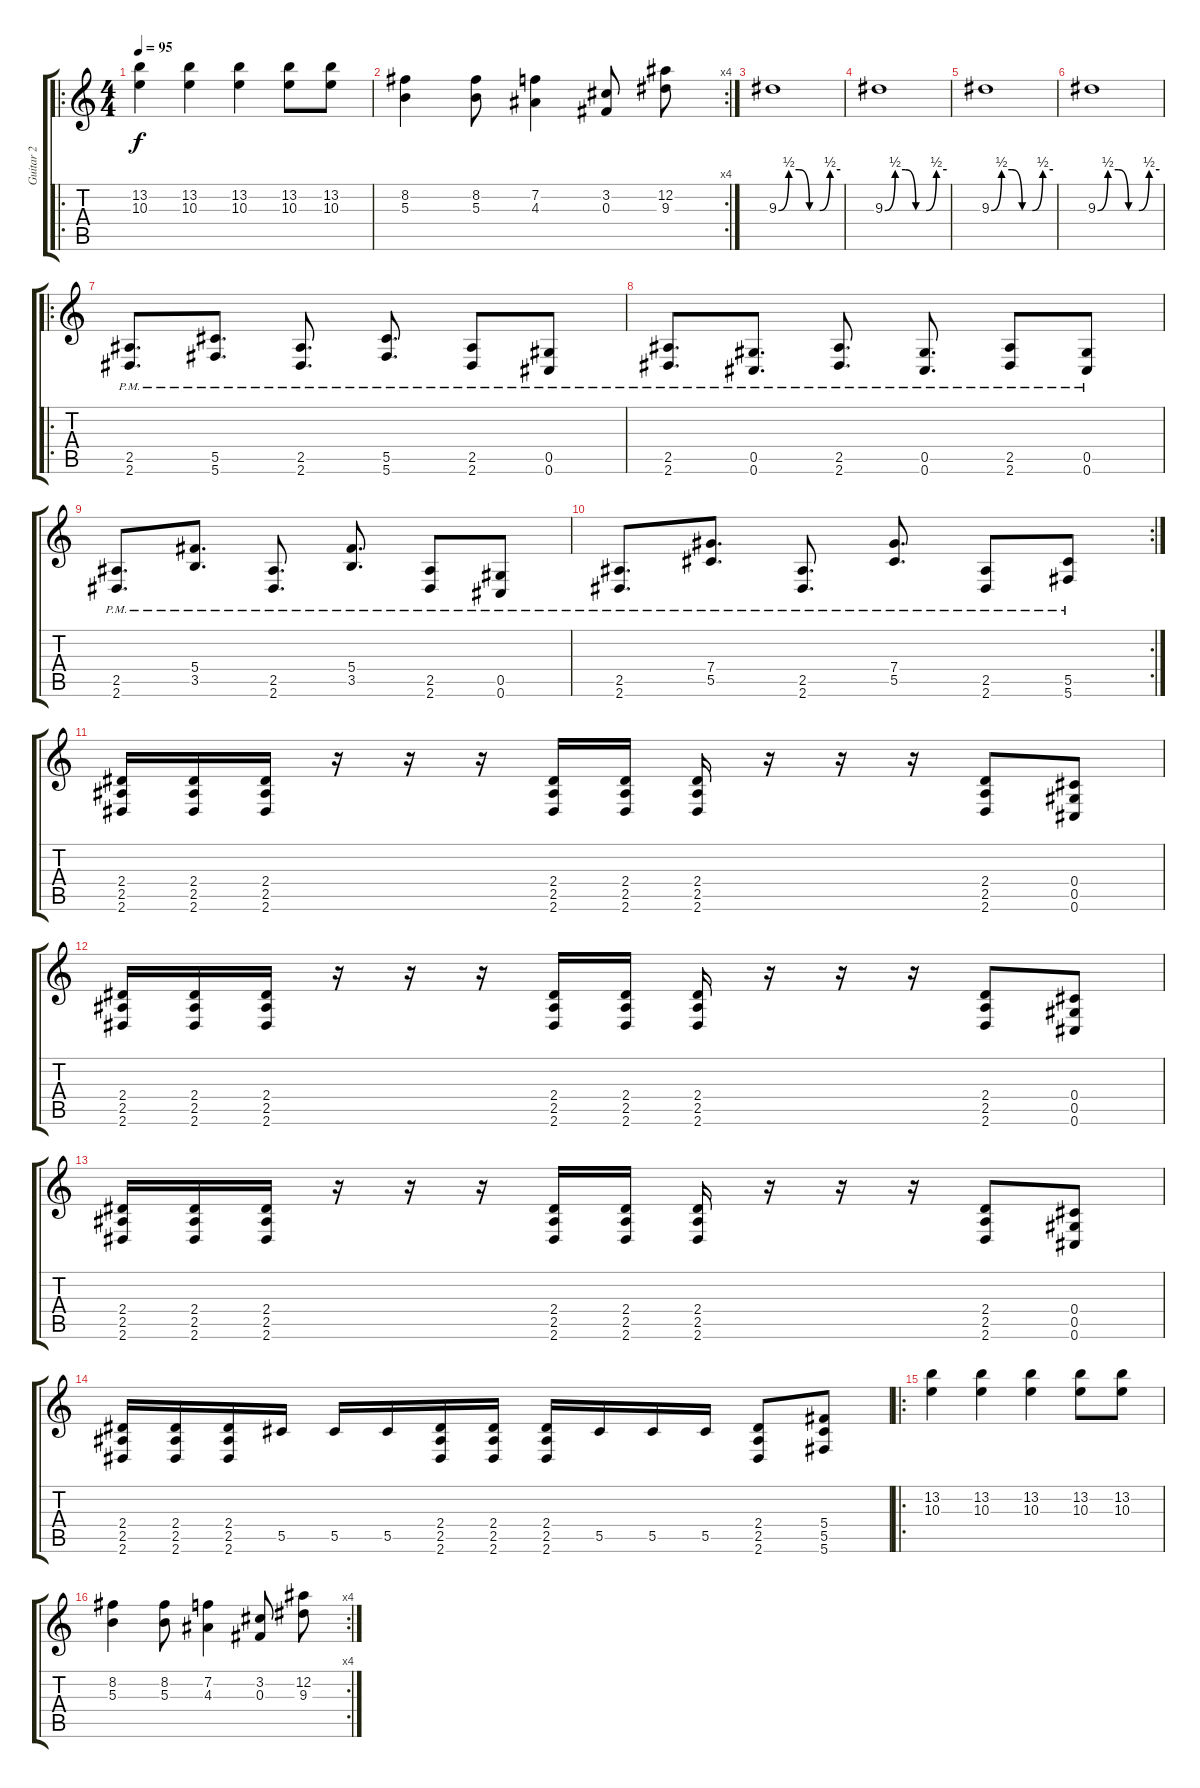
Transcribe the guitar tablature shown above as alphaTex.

\track ("Guitar 2" "Guitar 2") {instrument distortionguitar}
\staff {score tabs}
\tuning (Eb4 Bb3 Gb3 Db3 Ab2 Db2) {hide}
\ro
\ts (4 4)
\tempo 95
\clef g2
\ks c
(13.2 10.3).4{dy f} (13.2 10.3).4 (13.2 10.3).4 (13.2 10.3).8 (13.2 10.3).8 |
\rc 4
(8.2 5.3).4 (8.2 5.3).8 (7.2 4.3).4 (3.2 0.3).8 (12.2 9.3).8 |
9.3{be (custom 0 0 10 2 20 2 30 0 40 0 50 2 60 2)}.1 |
9.3{be (custom 0 0 10 2 20 2 30 0 40 0 50 2 60 2)}.1 |
9.3{be (custom 0 0 10 2 20 2 30 0 40 0 50 2 60 2)}.1 |
9.3{be (custom 0 0 10 2 20 2 30 0 40 0 50 2 60 2)}.1 |
\ro
(2.5{pm} 2.6{pm}).8{d} (5.5{pm} 5.6{pm}).8{d} (2.5{pm} 2.6{pm}).8{d} (5.5{pm} 5.6{pm}).8{d} (2.5{pm} 2.6{pm}).8 (0.5{pm} 0.6{pm}).8 |
(2.5{pm} 2.6{pm}).8{d} (0.5{pm} 0.6{pm}).8{d} (2.5{pm} 2.6{pm}).8{d} (0.5{pm} 0.6{pm}).8{d} (2.5{pm} 2.6{pm}).8 (0.5{pm} 0.6{pm}).8 |
(2.5{pm} 2.6{pm}).8{d} (5.4{pm} 3.5{pm}).8{d} (2.5{pm} 2.6{pm}).8{d} (5.4{pm} 3.5{pm}).8{d} (2.5{pm} 2.6{pm}).8 (0.5{pm} 0.6{pm}).8 |
\rc 2
(2.5{pm} 2.6{pm}).8{d} (7.4{pm} 5.5{pm}).8{d} (2.5{pm} 2.6{pm}).8{d} (7.4{pm} 5.5{pm}).8{d} (2.5{pm} 2.6{pm}).8 (5.5{pm} 5.6{pm}).8 |
(2.4 2.5 2.6).16 (2.4 2.5 2.6).16 (2.4 2.5 2.6).16 r.16 r.16 r.16 (2.4 2.5 2.6).16 (2.4 2.5 2.6).16 (2.4 2.5 2.6).16 r.16 r.16 r.16 (2.4 2.5 2.6).8 (0.4 0.5 0.6).8 |
(2.4 2.5 2.6).16 (2.4 2.5 2.6).16 (2.4 2.5 2.6).16 r.16 r.16 r.16 (2.4 2.5 2.6).16 (2.4 2.5 2.6).16 (2.4 2.5 2.6).16 r.16 r.16 r.16 (2.4 2.5 2.6).8 (0.4 0.5 0.6).8 |
(2.4 2.5 2.6).16 (2.4 2.5 2.6).16 (2.4 2.5 2.6).16 r.16 r.16 r.16 (2.4 2.5 2.6).16 (2.4 2.5 2.6).16 (2.4 2.5 2.6).16 r.16 r.16 r.16 (2.4 2.5 2.6).8 (0.4 0.5 0.6).8 |
(2.4 2.5 2.6).16 (2.4 2.5 2.6).16 (2.4 2.5 2.6).16 5.5.16 5.5.16 5.5.16 (2.4 2.5 2.6).16 (2.4 2.5 2.6).16 (2.4 2.5 2.6).16 5.5.16 5.5.16 5.5.16 (2.4 2.5 2.6).8 (5.4 5.5 5.6).8 |
\ro
(13.2 10.3).4 (13.2 10.3).4 (13.2 10.3).4 (13.2 10.3).8 (13.2 10.3).8 |
\rc 4
(8.2 5.3).4 (8.2 5.3).8 (7.2 4.3).4 (3.2 0.3).8 (12.2 9.3).8
